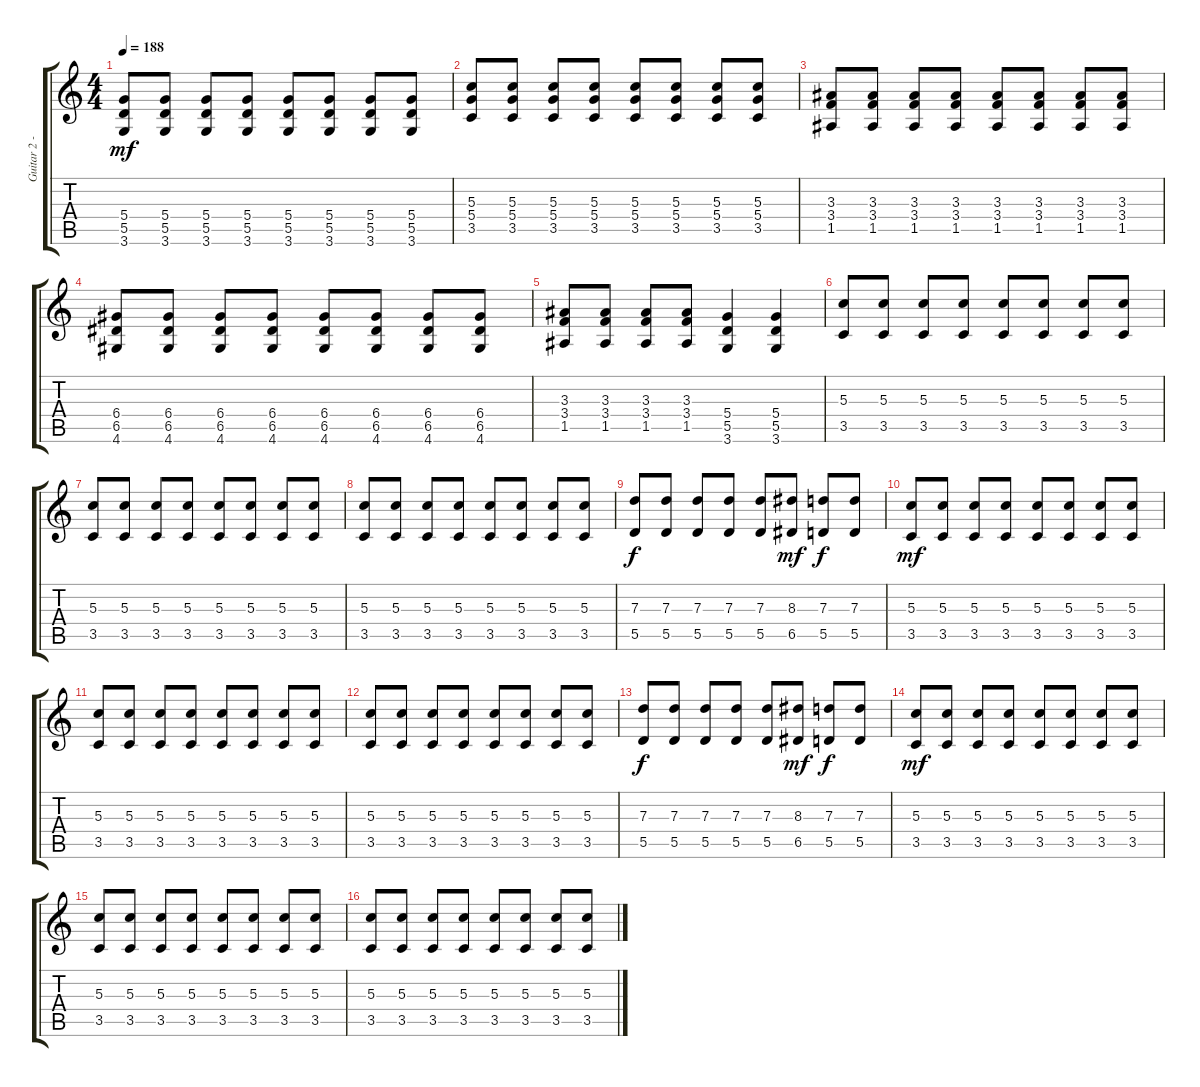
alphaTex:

\track ("Guitar 2 - Jim" "Guitar 2 -") {instrument distortionguitar}
\staff {score tabs}
\tuning (E4 B3 G3 D3 A2 E2) {hide}
\ts (4 4)
\tempo 188
\clef g2
\ks c
(5.4 5.5 3.6).8{dy mf} (5.4 5.5 3.6).8 (5.4 5.5 3.6).8 (5.4 5.5 3.6).8 (5.4 5.5 3.6).8 (5.4 5.5 3.6).8 (5.4 5.5 3.6).8 (5.4 5.5 3.6).8 |
(5.3 5.4 3.5).8 (5.3 5.4 3.5).8 (5.3 5.4 3.5).8 (5.3 5.4 3.5).8 (5.3 5.4 3.5).8 (5.3 5.4 3.5).8 (5.3 5.4 3.5).8 (5.3 5.4 3.5).8 |
(3.3 3.4 1.5).8 (3.3 3.4 1.5).8 (3.3 3.4 1.5).8 (3.3 3.4 1.5).8 (3.3 3.4 1.5).8 (3.3 3.4 1.5).8 (3.3 3.4 1.5).8 (3.3 3.4 1.5).8 |
(6.4 6.5 4.6).8 (6.4 6.5 4.6).8 (6.4 6.5 4.6).8 (6.4 6.5 4.6).8 (6.4 6.5 4.6).8 (6.4 6.5 4.6).8 (6.4 6.5 4.6).8 (6.4 6.5 4.6).8 |
(3.3 3.4 1.5).8 (3.3 3.4 1.5).8 (3.3 3.4 1.5).8 (3.3 3.4 1.5).8 (5.4 5.5 3.6).4 (5.4 5.5 3.6).4 |
(5.3 3.5).8 (5.3 3.5).8 (5.3 3.5).8 (5.3 3.5).8 (5.3 3.5).8 (5.3 3.5).8 (5.3 3.5).8 (5.3 3.5).8 |
(5.3 3.5).8 (5.3 3.5).8 (5.3 3.5).8 (5.3 3.5).8 (5.3 3.5).8 (5.3 3.5).8 (5.3 3.5).8 (5.3 3.5).8 |
(5.3 3.5).8 (5.3 3.5).8 (5.3 3.5).8 (5.3 3.5).8 (5.3 3.5).8 (5.3 3.5).8 (5.3 3.5).8 (5.3 3.5).8 |
(7.3 5.5).8{dy f} (7.3 5.5).8 (7.3 5.5).8 (7.3 5.5).8 (7.3 5.5).8 (8.3 6.5).8{dy mf} (7.3 5.5).8{dy f} (7.3 5.5).8 |
(5.3 3.5).8{dy mf} (5.3 3.5).8 (5.3 3.5).8 (5.3 3.5).8 (5.3 3.5).8 (5.3 3.5).8 (5.3 3.5).8 (5.3 3.5).8 |
(5.3 3.5).8 (5.3 3.5).8 (5.3 3.5).8 (5.3 3.5).8 (5.3 3.5).8 (5.3 3.5).8 (5.3 3.5).8 (5.3 3.5).8 |
(5.3 3.5).8 (5.3 3.5).8 (5.3 3.5).8 (5.3 3.5).8 (5.3 3.5).8 (5.3 3.5).8 (5.3 3.5).8 (5.3 3.5).8 |
(7.3 5.5).8{dy f} (7.3 5.5).8 (7.3 5.5).8 (7.3 5.5).8 (7.3 5.5).8 (8.3 6.5).8{dy mf} (7.3 5.5).8{dy f} (7.3 5.5).8 |
(5.3 3.5).8{dy mf} (5.3 3.5).8 (5.3 3.5).8 (5.3 3.5).8 (5.3 3.5).8 (5.3 3.5).8 (5.3 3.5).8 (5.3 3.5).8 |
(5.3 3.5).8 (5.3 3.5).8 (5.3 3.5).8 (5.3 3.5).8 (5.3 3.5).8 (5.3 3.5).8 (5.3 3.5).8 (5.3 3.5).8 |
(5.3 3.5).8 (5.3 3.5).8 (5.3 3.5).8 (5.3 3.5).8 (5.3 3.5).8 (5.3 3.5).8 (5.3 3.5).8 (5.3 3.5).8
